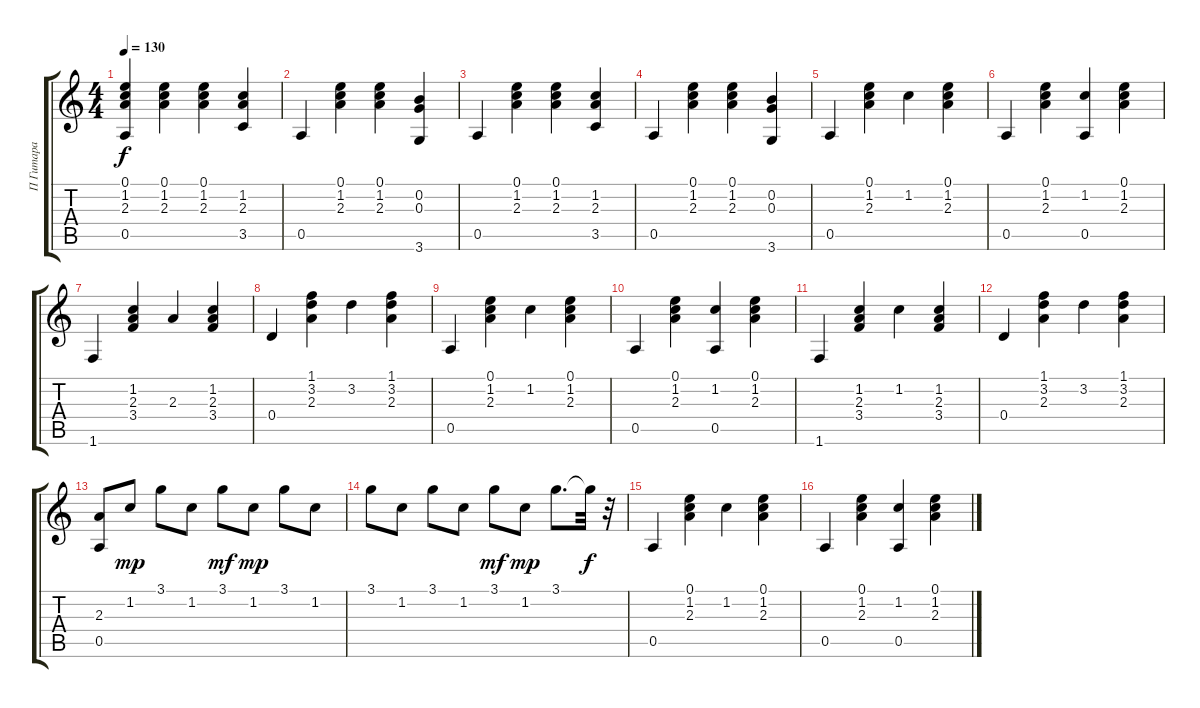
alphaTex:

\track ("П Гитара" "П Гитара") {instrument acousticguitarsteel}
\staff {score tabs}
\tuning (E4 B3 G3 D3 A2 E2) {hide}
\ts (4 4)
\tempo 130
\clef g2
\ks c
(0.1 1.2 2.3 0.5).4{dy f} (0.1 1.2 2.3).4 (0.1 1.2 2.3).4 (1.2 2.3 3.5).4 |
0.5.4 (0.1 1.2 2.3).4 (0.1 1.2 2.3).4 (0.2 0.3 3.6).4 |
0.5.4 (0.1 1.2 2.3).4 (0.1 1.2 2.3).4 (1.2 2.3 3.5).4 |
0.5.4 (0.1 1.2 2.3).4 (0.1 1.2 2.3).4 (0.2 0.3 3.6).4 |
0.5.4 (0.1 1.2 2.3).4 1.2.4 (0.1 1.2 2.3).4 |
0.5.4 (0.1 1.2 2.3).4 (1.2 0.5).4 (0.1 1.2 2.3).4 |
1.6.4 (1.2 2.3 3.4).4 2.3.4 (1.2 2.3 3.4).4 |
0.4.4 (1.1 3.2 2.3).4 3.2.4 (1.1 3.2 2.3).4 |
0.5.4 (0.1 1.2 2.3).4 1.2.4 (0.1 1.2 2.3).4 |
0.5.4 (0.1 1.2 2.3).4 (1.2 0.5).4 (0.1 1.2 2.3).4 |
1.6.4 (1.2 2.3 3.4).4 1.2.4 (1.2 2.3 3.4).4 |
0.4.4 (1.1 3.2 2.3).4 3.2.4 (1.1 3.2 2.3).4 |
(2.3 0.5).8 1.2.8{dy mp} 3.1.8 1.2.8 3.1.8{dy mf} 1.2.8{dy mp} 3.1.8 1.2.8 |
3.1.8 1.2.8 3.1.8 1.2.8 3.1.8{dy mf} 1.2.8{dy mp} 3.1.8{d} 3.1{t}.32{dy f} r.32 |
0.5.4 (0.1 1.2 2.3).4 1.2.4 (0.1 1.2 2.3).4 |
0.5.4 (0.1 1.2 2.3).4 (1.2 0.5).4 (0.1 1.2 2.3).4
